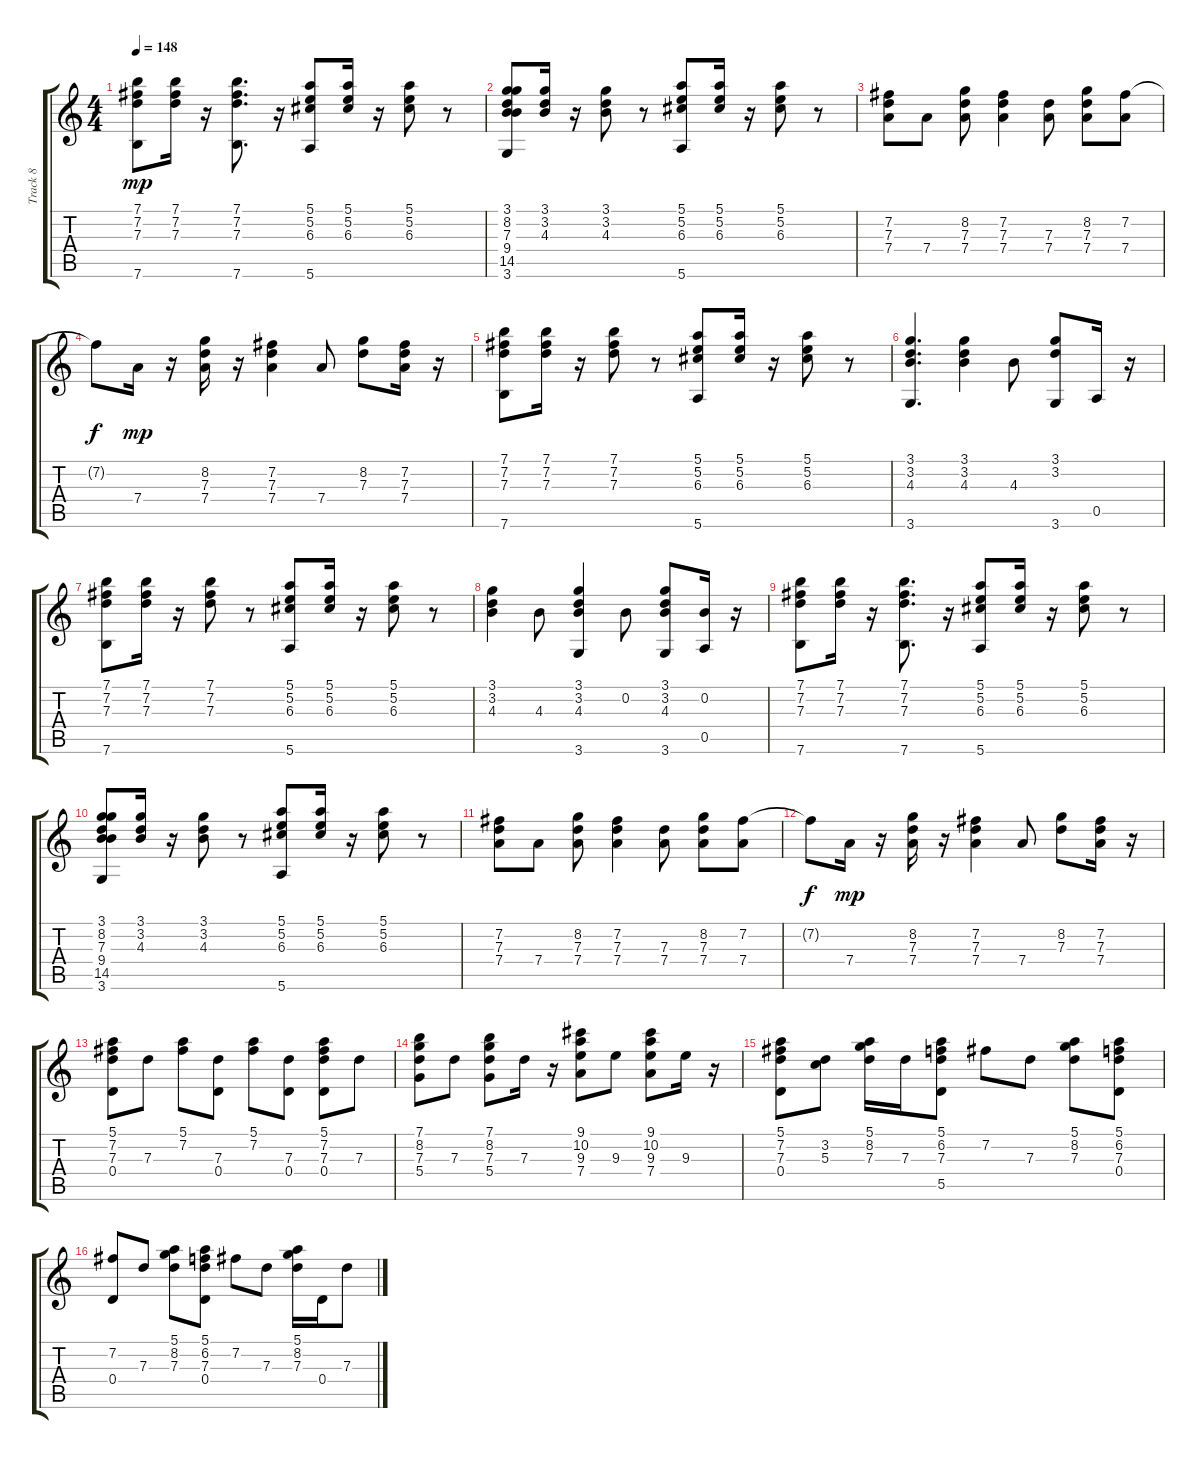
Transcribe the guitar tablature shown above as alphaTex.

\track ("Track 8" "Track 8") {instrument overdrivenguitar}
\staff {score tabs}
\tuning (E4 B3 G3 D3 A2 E2) {hide}
\ts (4 4)
\tempo 148
\clef g2
\ks c
(7.1 7.2 7.3 7.6).8{dy mp} (7.1 7.2 7.3).16 r.16 (7.1 7.2 7.3 7.6).8{d} r.16 (5.1 5.2 6.3 5.6).8 (5.1 5.2 6.3).16 r.16 (5.1 5.2 6.3).8 r.8 |
(3.1 8.2 7.3 9.4 14.5 3.6).8 (3.1 3.2 4.3).16 r.16 (3.1 3.2 4.3).8 r.8 (5.1 5.2 6.3 5.6).8 (5.1 5.2 6.3).16 r.16 (5.1 5.2 6.3).8 r.8 |
(7.2 7.3 7.4).8 7.4.8 (8.2 7.3 7.4).8 (7.2 7.3 7.4).4 (7.3 7.4).8 (8.2 7.3 7.4).8 (7.2 7.4).8 |
7.2{t}.8{dy f} 7.4.16{dy mp} r.16 (8.2 7.3 7.4).16 r.16 (7.2 7.3 7.4).4 7.4.8 (8.2 7.3).8 (7.2 7.3 7.4).16 r.16 |
(7.1 7.2 7.3 7.6).8 (7.1 7.2 7.3).16 r.16 (7.1 7.2 7.3).8 r.8 (5.1 5.2 6.3 5.6).8 (5.1 5.2 6.3).16 r.16 (5.1 5.2 6.3).8 r.8 |
(3.1 3.2 4.3 3.6).4{d} (3.1 3.2 4.3).4 4.3.8 (3.1 3.2 3.6).8 0.5.16 r.16 |
(7.1 7.2 7.3 7.6).8 (7.1 7.2 7.3).16 r.16 (7.1 7.2 7.3).8 r.8 (5.1 5.2 6.3 5.6).8 (5.1 5.2 6.3).16 r.16 (5.1 5.2 6.3).8 r.8 |
(3.1 3.2 4.3).4 4.3.8 (3.1 3.2 4.3 3.6).4 0.2.8 (3.1 3.2 4.3 3.6).8 (0.2 0.5).16 r.16 |
(7.1 7.2 7.3 7.6).8 (7.1 7.2 7.3).16 r.16 (7.1 7.2 7.3 7.6).8{d} r.16 (5.1 5.2 6.3 5.6).8 (5.1 5.2 6.3).16 r.16 (5.1 5.2 6.3).8 r.8 |
(3.1 8.2 7.3 9.4 14.5 3.6).8 (3.1 3.2 4.3).16 r.16 (3.1 3.2 4.3).8 r.8 (5.1 5.2 6.3 5.6).8 (5.1 5.2 6.3).16 r.16 (5.1 5.2 6.3).8 r.8 |
(7.2 7.3 7.4).8 7.4.8 (8.2 7.3 7.4).8 (7.2 7.3 7.4).4 (7.3 7.4).8 (8.2 7.3 7.4).8 (7.2 7.4).8 |
7.2{t}.8{dy f} 7.4.16{dy mp} r.16 (8.2 7.3 7.4).16 r.16 (7.2 7.3 7.4).4 7.4.8 (8.2 7.3).8 (7.2 7.3 7.4).16 r.16 |
(5.1 7.2 7.3 0.4).8 7.3.8 (5.1 7.2).8 (7.3 0.4).8 (5.1 7.2).8 (7.3 0.4).8 (5.1 7.2 7.3 0.4).8 7.3.8 |
(7.1 8.2 7.3 5.4).8 7.3.8 (7.1 8.2 7.3 5.4).8 7.3.16 r.16 (9.1 10.2 9.3 7.4).8 9.3.8 (9.1 10.2 9.3 7.4).8 9.3.16 r.16 |
(5.1 7.2 7.3 0.4).8 (3.2 5.3).8 (5.1 8.2 7.3).16 7.3.16 (5.1 6.2 7.3 5.5).8 7.2.8 7.3.8 (5.1 8.2 7.3).8 (5.1 6.2 7.3 0.4).8 |
(7.2 0.4).8 7.3.8 (5.1 8.2 7.3).8 (5.1 6.2 7.3 0.4).8 7.2.8 7.3.8 (5.1 8.2 7.3).16 0.4.16 7.3.8
